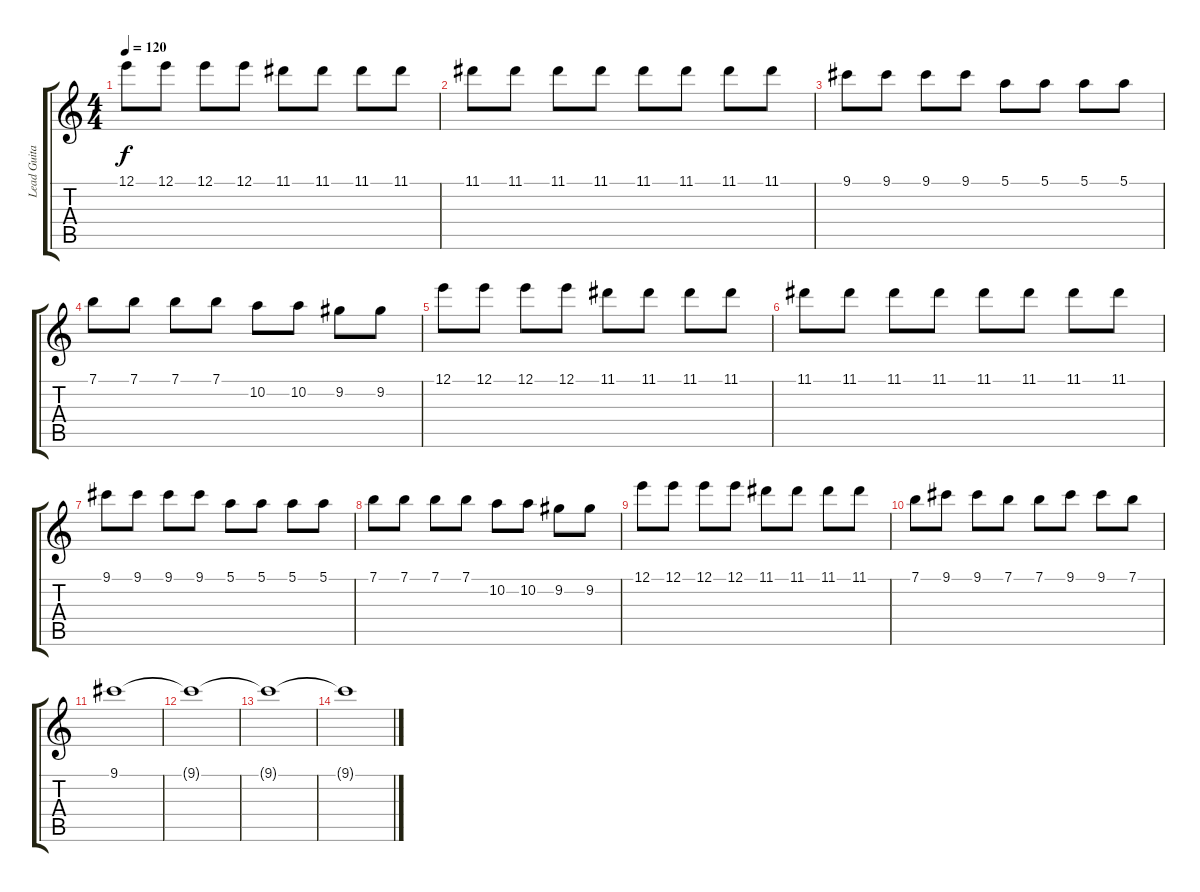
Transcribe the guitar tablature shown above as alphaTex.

\track ("Lead Guitar" "Lead Guita") {instrument overdrivenguitar}
\staff {score tabs}
\tuning (E4 B3 G3 D3 A2 D2) {hide}
\ts (4 4)
\tempo 120
\clef g2
\ks c
12.1.8{dy f} 12.1.8 12.1.8 12.1.8 11.1.8 11.1.8 11.1.8 11.1.8 |
11.1.8 11.1.8 11.1.8 11.1.8 11.1.8 11.1.8 11.1.8 11.1.8 |
9.1.8 9.1.8 9.1.8 9.1.8 5.1.8 5.1.8 5.1.8 5.1.8 |
7.1.8 7.1.8 7.1.8 7.1.8 10.2.8 10.2.8 9.2.8 9.2.8 |
12.1.8 12.1.8 12.1.8 12.1.8 11.1.8 11.1.8 11.1.8 11.1.8 |
11.1.8 11.1.8 11.1.8 11.1.8 11.1.8 11.1.8 11.1.8 11.1.8 |
9.1.8 9.1.8 9.1.8 9.1.8 5.1.8 5.1.8 5.1.8 5.1.8 |
7.1.8 7.1.8 7.1.8 7.1.8 10.2.8 10.2.8 9.2.8 9.2.8 |
12.1.8 12.1.8 12.1.8 12.1.8 11.1.8 11.1.8 11.1.8 11.1.8 |
7.1.8 9.1.8 9.1.8 7.1.8 7.1.8 9.1.8 9.1.8 7.1.8 |
9.1.1 |
9.1{t}.1 |
9.1{t}.1 |
9.1{t}.1
